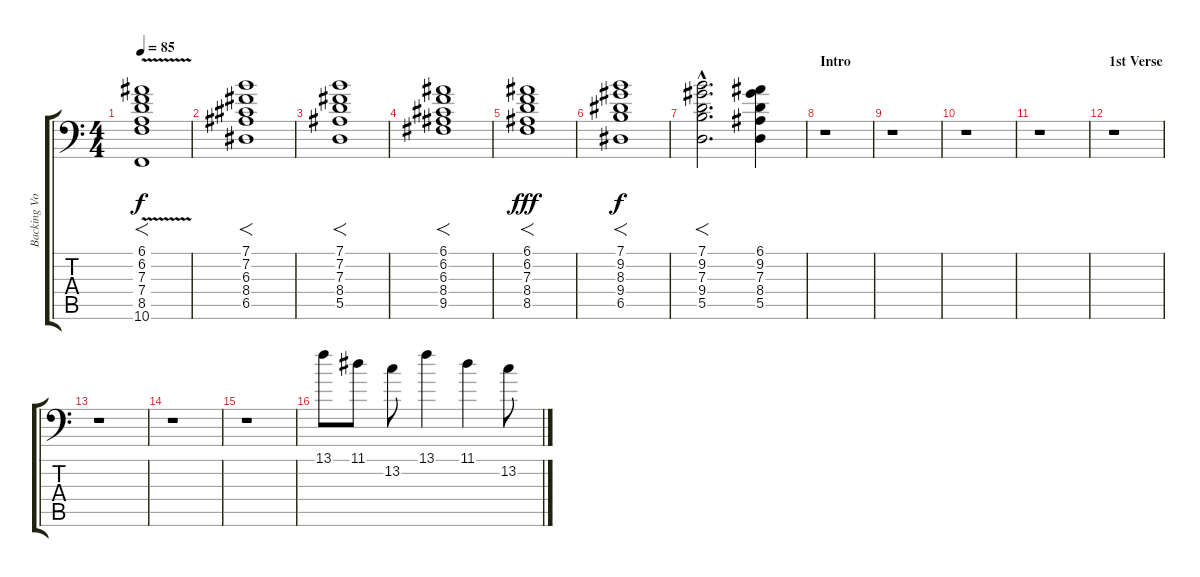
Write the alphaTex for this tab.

\track ("Backing Vocals 1/Misc." "Backing Vo") {instrument lead6voice}
\staff {score tabs}
\tuning (E4 B3 G3 D3 A2 G1) {hide}
\ts (4 4)
\tempo 85
\clef f4
\ks c
(6.1{v} 6.2{v} 7.3{v} 7.4{v} 8.5{v} 10.6{v}).1{f dy f} |
(7.1 7.2 6.3 8.4 6.5).1{f} |
(7.1 7.2 7.3 8.4 5.5).1{f} |
(6.1 6.2 6.3 8.4 9.5).1{f} |
(6.1 6.2 7.3 8.4 8.5).1{f dy fff} |
(7.1 9.2 8.3 9.4 6.5).1{f dy f} |
(7.1{hac} 9.2{hac} 7.3{hac} 9.4{hac} 5.5{hac}).2{f d} (6.1 9.2 7.3 8.4 5.5).4 |
\section ("" "Intro")
r.1 |
r.1 |
r.1 |
r.1 |
\section ("" "1st Verse")
r.1 |
r.1 |
r.1 |
r.1 |
13.1.8{volume 13 instrument lead6voice} 11.1.8 13.2.8 13.1.4 11.1.4 13.2.8
